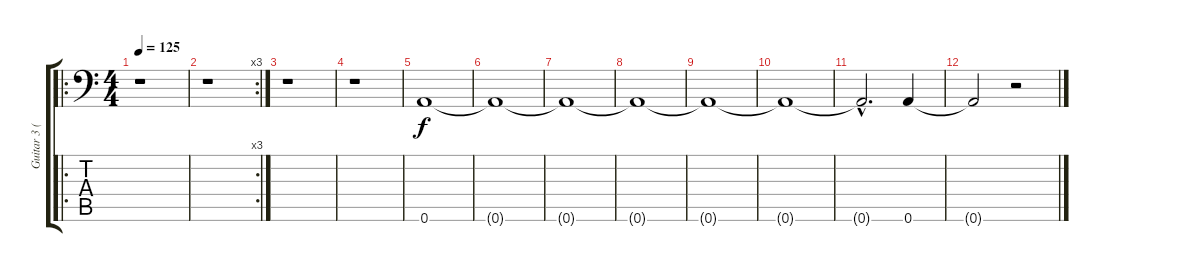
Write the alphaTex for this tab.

\track ("Guitar 3 (w/heavy dist.)" "Guitar 3 (") {instrument distortionguitar}
\staff {score tabs}
\tuning (D4 A3 F3 G2 D2 A1) {hide}
\ro
\ts (4 4)
\tempo 125
\clef f4
\ks c
r.1{dy f} |
\rc 3
r.1 |
r.1 |
r.1 |
0.6.1 |
0.6{t}.1 |
0.6{t}.1 |
0.6{t}.1 |
0.6{t}.1 |
0.6{t}.1 |
0.6{hac t}.2{d} 0.6.4 |
0.6{t}.2 r.2
